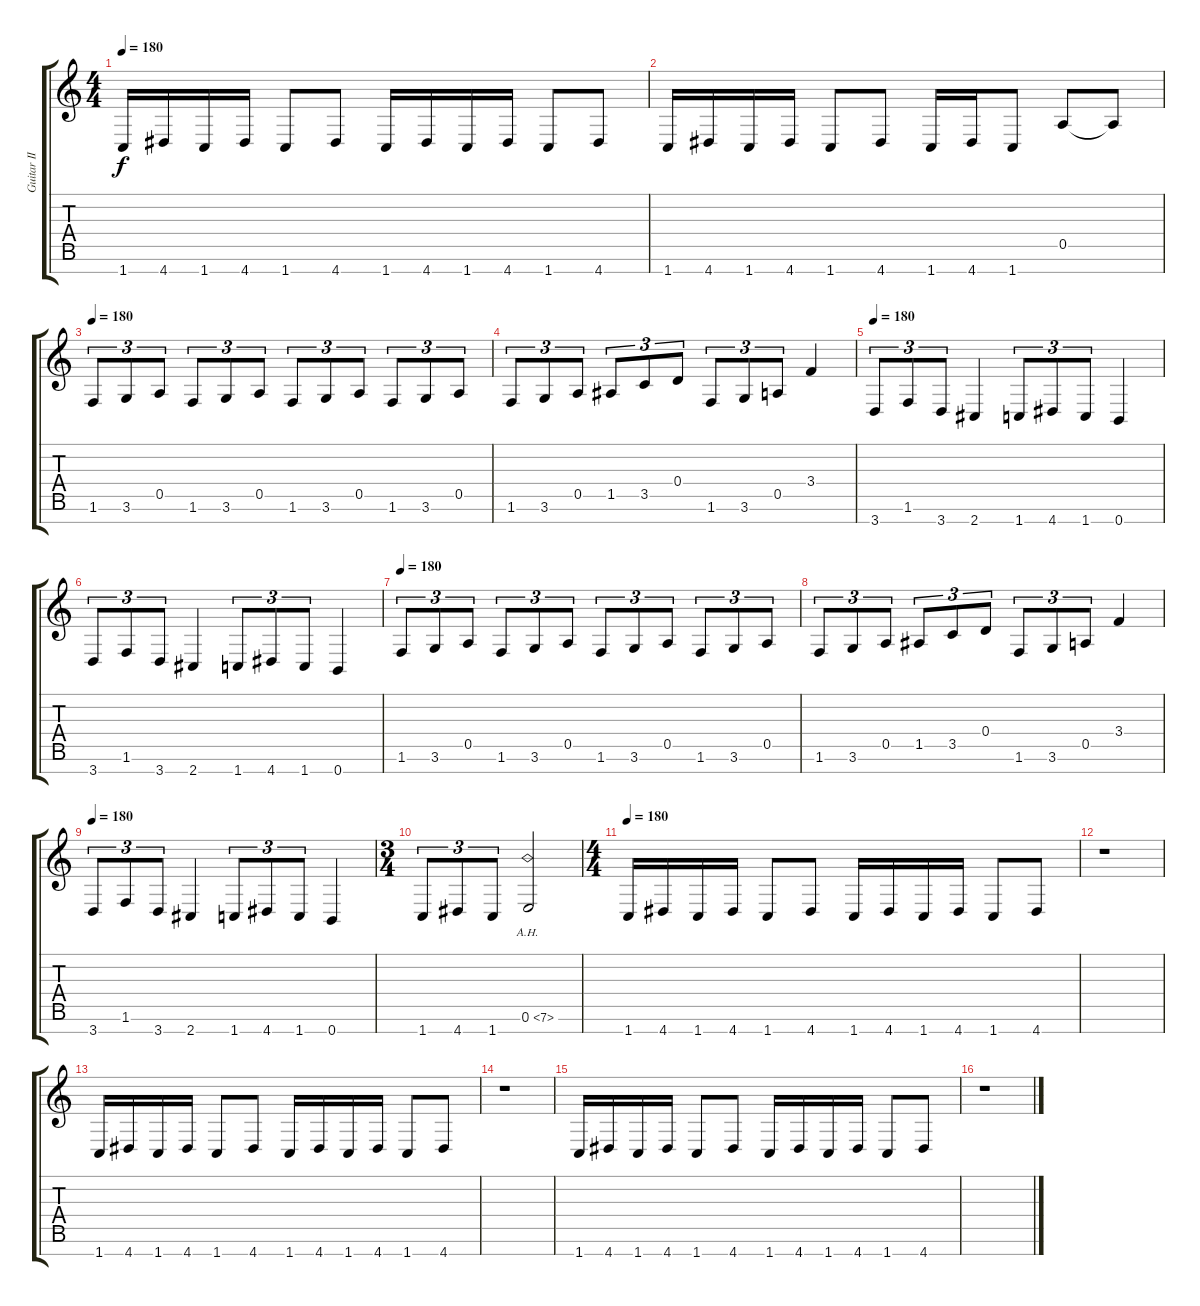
\track ("Guitar II" "Guitar II") {instrument distortionguitar}
\staff {score tabs}
\tuning (E4 B3 G3 D3 A2 E2 B1) {hide}
\ts (4 4)
\tempo 180
\clef g2
\ks c
1.7.16{dy f} 4.7.16 1.7.16 4.7.16 1.7.8 4.7.8 1.7.16 4.7.16 1.7.16 4.7.16 1.7.8 4.7.8 |
1.7.16 4.7.16 1.7.16 4.7.16 1.7.8 4.7.8 1.7.16 4.7.16 1.7.8 0.5.8 0.5{t}.8 |
\tempo 180
1.6.8{tu (3 2)} 3.6.8{tu (3 2)} 0.5.8{tu (3 2)} 1.6.8{tu (3 2)} 3.6.8{tu (3 2)} 0.5.8{tu (3 2)} 1.6.8{tu (3 2)} 3.6.8{tu (3 2)} 0.5.8{tu (3 2)} 1.6.8{tu (3 2)} 3.6.8{tu (3 2)} 0.5.8{tu (3 2)} |
1.6.8{tu (3 2)} 3.6.8{tu (3 2)} 0.5.8{tu (3 2)} 1.5.8{tu (3 2)} 3.5.8{tu (3 2)} 0.4.8{tu (3 2)} 1.6.8{tu (3 2)} 3.6.8{tu (3 2)} 0.5.8{tu (3 2)} 3.4.4 |
\tempo 180
3.7.8{tu (3 2)} 1.6.8{tu (3 2)} 3.7.8{tu (3 2)} 2.7.4 1.7.8{tu (3 2)} 4.7.8{tu (3 2)} 1.7.8{tu (3 2)} 0.7.4 |
3.7.8{tu (3 2)} 1.6.8{tu (3 2)} 3.7.8{tu (3 2)} 2.7.4 1.7.8{tu (3 2)} 4.7.8{tu (3 2)} 1.7.8{tu (3 2)} 0.7.4 |
\tempo 180
1.6.8{tu (3 2)} 3.6.8{tu (3 2)} 0.5.8{tu (3 2)} 1.6.8{tu (3 2)} 3.6.8{tu (3 2)} 0.5.8{tu (3 2)} 1.6.8{tu (3 2)} 3.6.8{tu (3 2)} 0.5.8{tu (3 2)} 1.6.8{tu (3 2)} 3.6.8{tu (3 2)} 0.5.8{tu (3 2)} |
1.6.8{tu (3 2)} 3.6.8{tu (3 2)} 0.5.8{tu (3 2)} 1.5.8{tu (3 2)} 3.5.8{tu (3 2)} 0.4.8{tu (3 2)} 1.6.8{tu (3 2)} 3.6.8{tu (3 2)} 0.5.8{tu (3 2)} 3.4.4 |
\tempo 180
3.7.8{tu (3 2)} 1.6.8{tu (3 2)} 3.7.8{tu (3 2)} 2.7.4 1.7.8{tu (3 2)} 4.7.8{tu (3 2)} 1.7.8{tu (3 2)} 0.7.4 |
\ts (3 4)
1.7.8{tu (3 2)} 4.7.8{tu (3 2)} 1.7.8{tu (3 2)} 0.6{ah 7}.2 |
\ts (4 4)
\tempo 180
1.7.16{balance 16} 4.7.16 1.7.16 4.7.16 1.7.8 4.7.8 1.7.16{balance 0} 4.7.16 1.7.16 4.7.16 1.7.8 4.7.8 |
r.1 |
1.7.16{balance 16} 4.7.16 1.7.16 4.7.16 1.7.8 4.7.8 1.7.16{balance 0} 4.7.16 1.7.16 4.7.16 1.7.8 4.7.8 |
r.1 |
1.7.16{balance 16} 4.7.16 1.7.16 4.7.16 1.7.8 4.7.8 1.7.16{balance 0} 4.7.16 1.7.16 4.7.16 1.7.8 4.7.8 |
r.1
